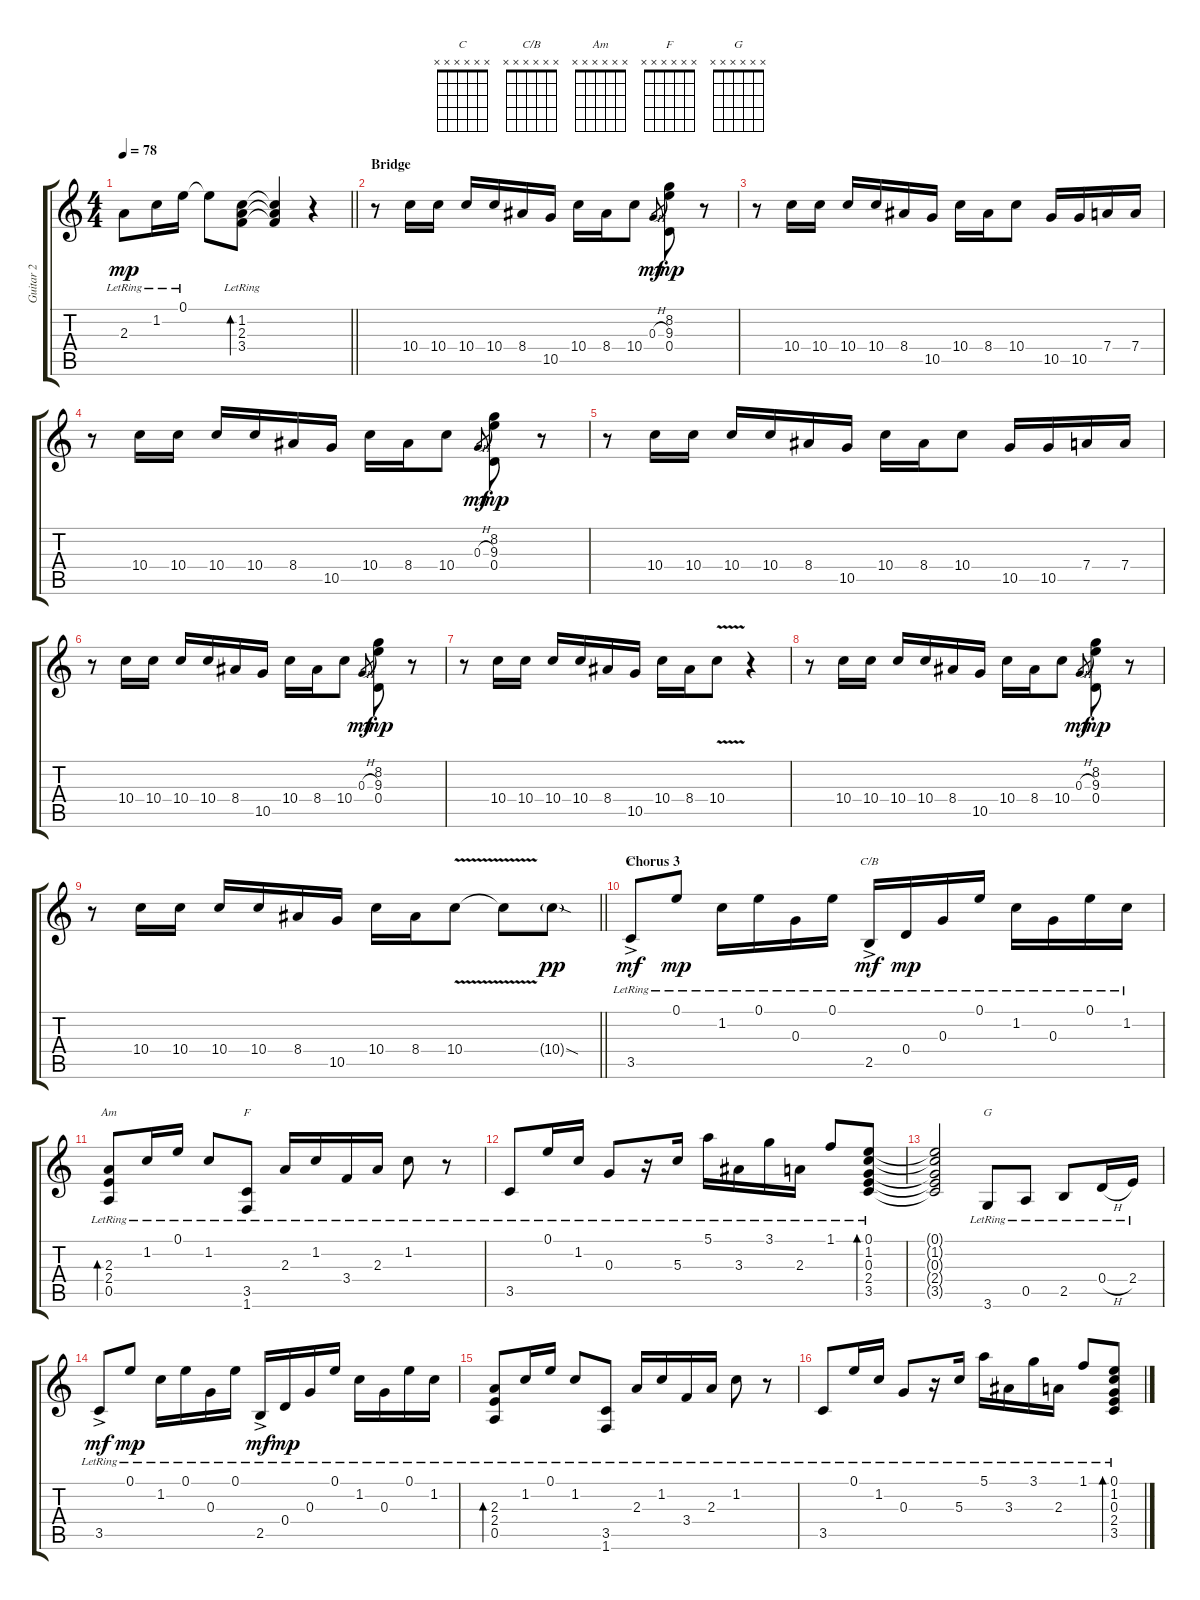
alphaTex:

\track ("Guitar 2" "Guitar 2") {instrument electricguitarjazz}
\staff {score tabs}
\tuning (E4 B3 G3 D3 A2 E2) {hide}
\chord ("C" x x x x x x)
\chord ("C/B" x x x x x x)
\chord ("Am" x x x x x x)
\chord ("F" x x x x x x)
\chord ("G" x x x x x x)
\ts (4 4)
\tempo 78
\clef g2
\barLineRight lightlight
\ks c
2.3{lr}.8{dy mp} 1.2{lr}.16 0.1{lr}.16 0.1{t}.8 (1.2{lr} 2.3{lr} 3.4{lr}).8{bd 30} (1.2{t} 2.3{t} 3.4{t}).4 r.4 |
\section ("" "Bridge")
r.8 10.4.16 10.4.16 10.4.16 10.4.16 8.4.16 10.5.16 10.4.16 8.4.16 10.4.8 0.3{h}.8{gr dy mf} (8.2 9.3 0.4).8{dy mp} r.8 |
r.8 10.4.16 10.4.16 10.4.16 10.4.16 8.4.16 10.5.16 10.4.16 8.4.16 10.4.8 10.5.16 10.5.16 7.4.16 7.4.16 |
r.8 10.4.16 10.4.16 10.4.16 10.4.16 8.4.16 10.5.16 10.4.16 8.4.16 10.4.8 0.3{h}.8{gr dy mf} (8.2 9.3 0.4).8{dy mp} r.8 |
r.8 10.4.16 10.4.16 10.4.16 10.4.16 8.4.16 10.5.16 10.4.16 8.4.16 10.4.8 10.5.16 10.5.16 7.4.16 7.4.16 |
r.8 10.4.16 10.4.16 10.4.16 10.4.16 8.4.16 10.5.16 10.4.16 8.4.16 10.4.8 0.3{h}.8{gr dy mf} (8.2 9.3 0.4).8{dy mp} r.8 |
r.8 10.4.16 10.4.16 10.4.16 10.4.16 8.4.16 10.5.16 10.4.16 8.4.16 10.4{v}.8 r.4 |
r.8 10.4.16 10.4.16 10.4.16 10.4.16 8.4.16 10.5.16 10.4.16 8.4.16 10.4.8 0.3{h}.8{gr dy mf} (8.2 9.3 0.4).8{dy mp} r.8 |
\barLineRight lightlight
r.8 10.4.16 10.4.16 10.4.16 10.4.16 8.4.16 10.5.16 10.4.16 8.4.16 10.4{v}.8 10.4{t}.8 10.4{sod g}.8{dy pp} |
\section ("" "Chorus 3")
3.5{ac lr}.8{ch "C" dy mf} 0.1{lr}.8{dy mp} 1.2{lr}.16 0.1{lr}.16 0.3{lr}.16 0.1{lr}.16 2.5{ac lr}.16{ch "C/B" dy mf} 0.4{lr}.16{dy mp} 0.3{lr}.16 0.1{lr}.16 1.2{lr}.16 0.3{lr}.16 0.1{lr}.16 1.2{lr}.16 |
(2.3{lr} 2.4{lr} 0.5{lr}).8{bd 30 ch "Am"} 1.2{lr}.16 0.1{lr}.16 1.2{lr}.8 (3.5{lr} 1.6{lr}).8{ch "F"} 2.3{lr}.16 1.2{lr}.16 3.4{lr}.16 2.3{lr}.16 1.2{lr}.8 r.8 |
3.5{lr}.8 0.1{lr}.16 1.2{lr}.16 0.3{lr}.8 r.16 5.3{lr}.16 5.1{lr}.16 3.3{lr}.16 3.1{lr}.16 2.3{lr}.16 1.1{lr}.8 (0.1{lr} 1.2{lr} 0.3{lr} 2.4{lr} 3.5{lr}).8{bd 30} |
(0.1{t} 1.2{t} 0.3{t} 2.4{t} 3.5{t}).2 3.6{lr}.8{ch "G"} 0.5{lr}.8 2.5{lr}.8 0.4{h lr}.16 2.4{lr}.16 |
3.5{ac lr}.8{dy mf} 0.1{lr}.8{dy mp} 1.2{lr}.16 0.1{lr}.16 0.3{lr}.16 0.1{lr}.16 2.5{ac lr}.16{dy mf} 0.4{lr}.16{dy mp} 0.3{lr}.16 0.1{lr}.16 1.2{lr}.16 0.3{lr}.16 0.1{lr}.16 1.2{lr}.16 |
(2.3{lr} 2.4{lr} 0.5{lr}).8{bd 30} 1.2{lr}.16 0.1{lr}.16 1.2{lr}.8 (3.5{lr} 1.6{lr}).8 2.3{lr}.16 1.2{lr}.16 3.4{lr}.16 2.3{lr}.16 1.2{lr}.8 r.8 |
3.5{lr}.8 0.1{lr}.16 1.2{lr}.16 0.3{lr}.8 r.16 5.3{lr}.16 5.1{lr}.16 3.3{lr}.16 3.1{lr}.16 2.3{lr}.16 1.1{lr}.8 (0.1{lr} 1.2{lr} 0.3{lr} 2.4{lr} 3.5{lr}).8{bd 30}
